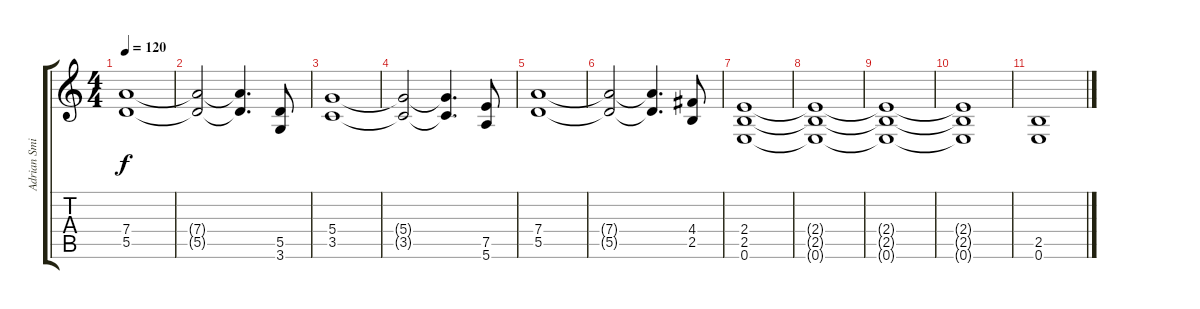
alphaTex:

\track ("Adrian Smith" "Adrian Smi") {instrument distortionguitar}
\staff {score tabs}
\tuning (E4 B3 G3 D3 A2 E2) {hide}
\ts (4 4)
\tempo 120
\clef g2
\ks c
(7.4 5.5).1{dy f} |
(7.4{t} 5.5{t}).2 (7.4{t} 5.5{t}).4{d} (5.5 3.6).8 |
(5.4 3.5).1 |
(5.4{t} 3.5{t}).2 (5.4{t} 3.5{t}).4{d} (7.5 5.6).8 |
(7.4 5.5).1 |
(7.4{t} 5.5{t}).2 (7.4{t} 5.5{t}).4{d} (4.4 2.5).8 |
(2.4 2.5 0.6).1 |
(2.4{t} 2.5{t} 0.6{t}).1 |
(2.4{t} 2.5{t} 0.6{t}).1 |
(2.4{t} 2.5{t} 0.6{t}).1 |
(2.5 0.6).1
